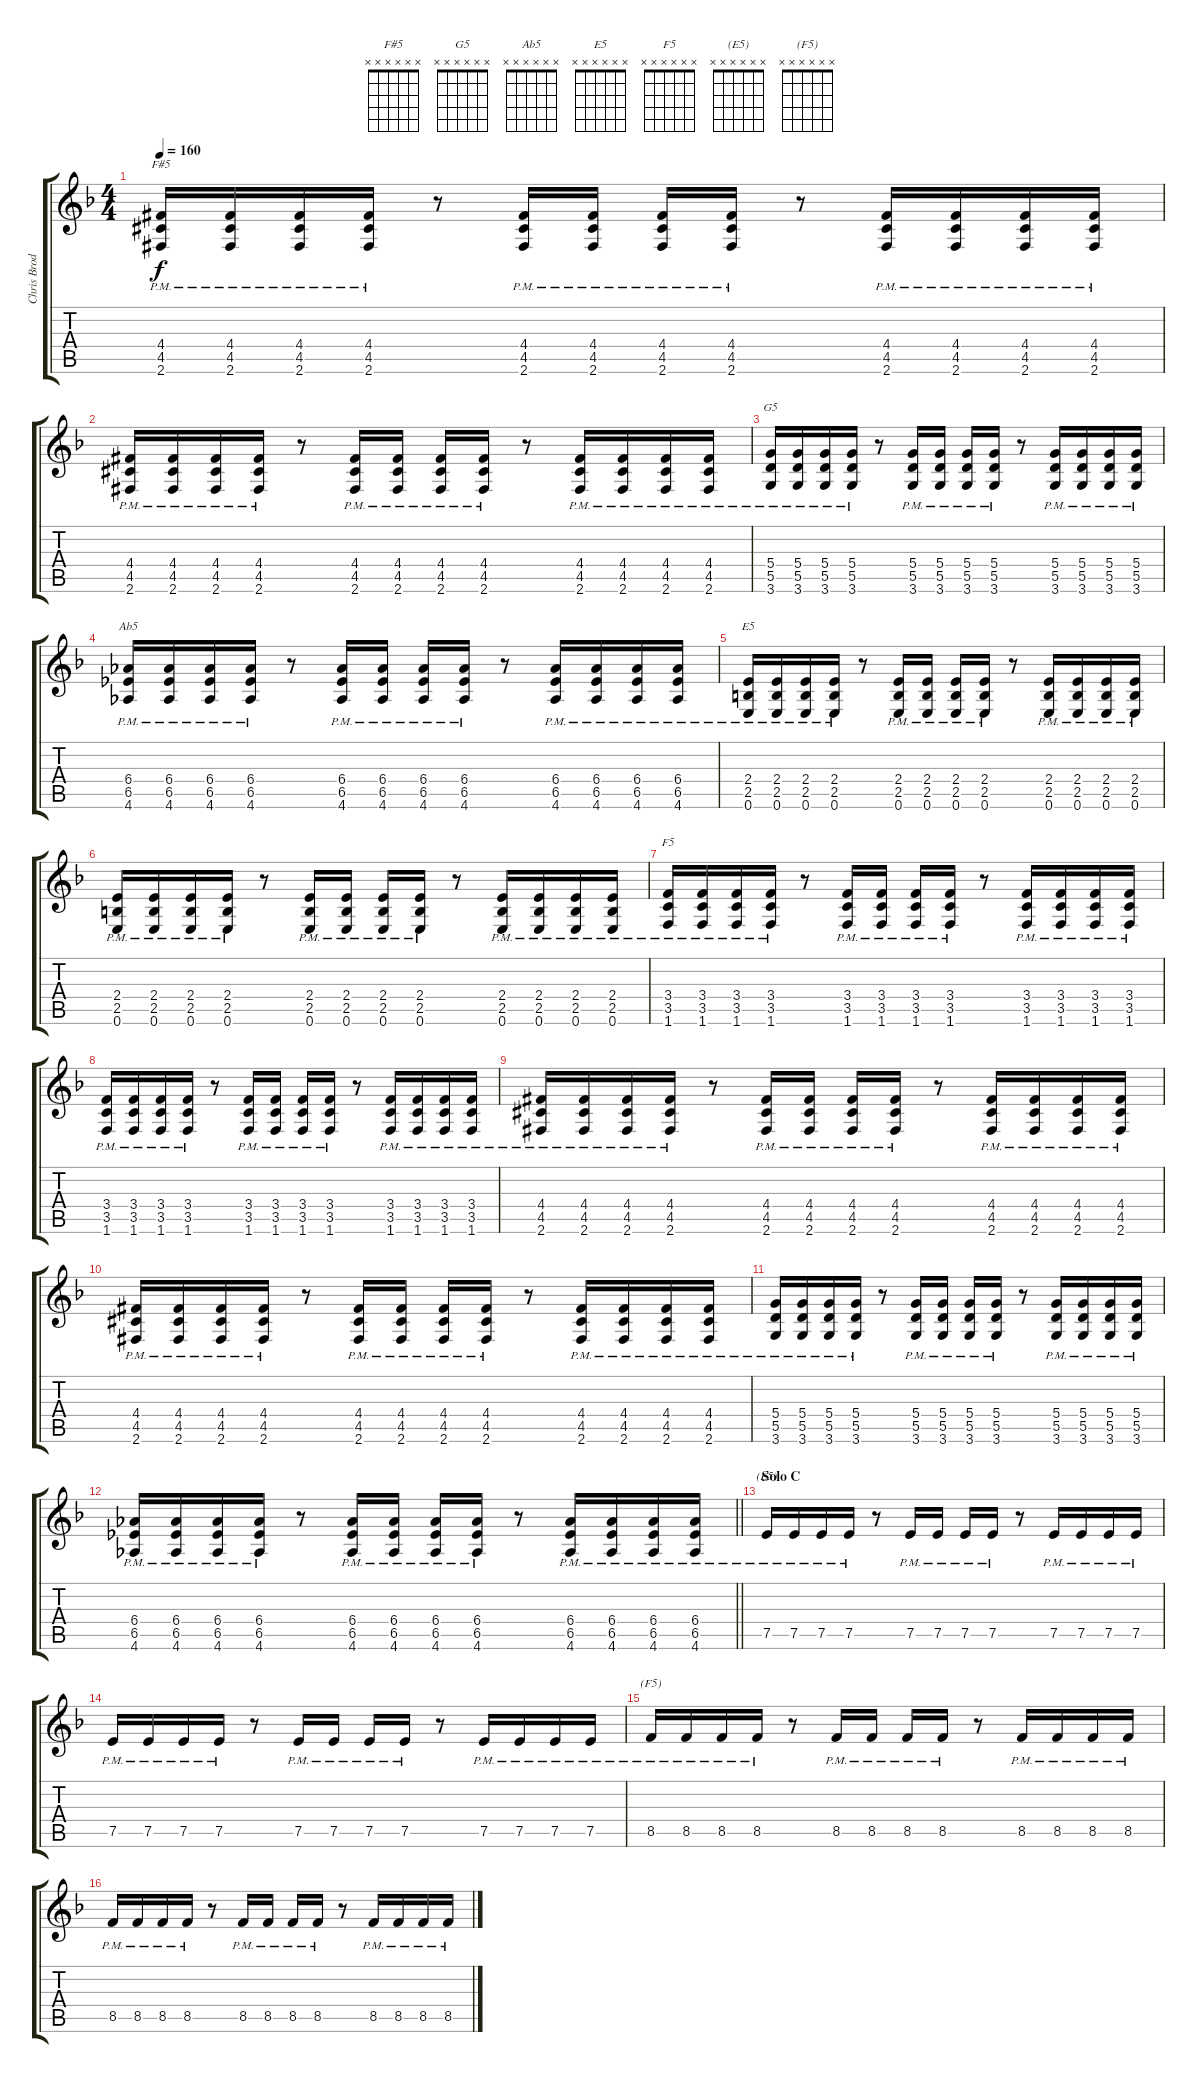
\track ("Chris Broderick - Rhythm 2" "Chris Brod") {instrument distortionguitar}
\staff {score tabs}
\tuning (E4 B3 G3 D3 A2 E2) {hide}
\chord ("F#5" x x x x x x)
\chord ("G5" x x x x x x)
\chord ("Ab5" x x x x x x)
\chord ("E5" x x x x x x)
\chord ("F5" x x x x x x)
\chord ("(E5)" x x x x x x)
\chord ("(F5)" x x x x x x)
\ts (4 4)
\tempo 160
\clef g2
\ks f
(4.4{pm acc #} 4.5{pm acc #} 2.6{pm acc #}).16{ch "F#5" dy f} (4.4{pm acc #} 4.5{pm acc #} 2.6{pm acc #}).16 (4.4{pm acc #} 4.5{pm acc #} 2.6{pm acc #}).16 (4.4{pm acc #} 4.5{pm acc #} 2.6{pm acc #}).16 r.8 (4.4{pm acc #} 4.5{pm acc #} 2.6{pm acc #}).16 (4.4{pm acc #} 4.5{pm acc #} 2.6{pm acc #}).16 (4.4{pm acc #} 4.5{pm acc #} 2.6{pm acc #}).16 (4.4{pm acc #} 4.5{pm acc #} 2.6{pm acc #}).16 r.8 (4.4{pm acc #} 4.5{pm acc #} 2.6{pm acc #}).16 (4.4{pm acc #} 4.5{pm acc #} 2.6{pm acc #}).16 (4.4{pm acc #} 4.5{pm acc #} 2.6{pm acc #}).16 (4.4{pm acc #} 4.5{pm acc #} 2.6{pm acc #}).16 |
(4.4{pm acc #} 4.5{pm acc #} 2.6{pm acc #}).16 (4.4{pm acc #} 4.5{pm acc #} 2.6{pm acc #}).16 (4.4{pm acc #} 4.5{pm acc #} 2.6{pm acc #}).16 (4.4{pm acc #} 4.5{pm acc #} 2.6{pm acc #}).16 r.8 (4.4{pm acc #} 4.5{pm acc #} 2.6{pm acc #}).16 (4.4{pm acc #} 4.5{pm acc #} 2.6{pm acc #}).16 (4.4{pm acc #} 4.5{pm acc #} 2.6{pm acc #}).16 (4.4{pm acc #} 4.5{pm acc #} 2.6{pm acc #}).16 r.8 (4.4{pm acc #} 4.5{pm acc #} 2.6{pm acc #}).16 (4.4{pm acc #} 4.5{pm acc #} 2.6{pm acc #}).16 (4.4{pm acc #} 4.5{pm acc #} 2.6{pm acc #}).16 (4.4{pm acc #} 4.5{pm acc #} 2.6{pm acc #}).16 |
(5.4{pm} 5.5{pm} 3.6{pm}).16{ch "G5"} (5.4{pm} 5.5{pm} 3.6{pm}).16 (5.4{pm} 5.5{pm} 3.6{pm}).16 (5.4{pm} 5.5{pm} 3.6{pm}).16 r.8 (5.4{pm} 5.5{pm} 3.6{pm}).16 (5.4{pm} 5.5{pm} 3.6{pm}).16 (5.4{pm} 5.5{pm} 3.6{pm}).16 (5.4{pm} 5.5{pm} 3.6{pm}).16 r.8 (5.4{pm} 5.5{pm} 3.6{pm}).16 (5.4{pm} 5.5{pm} 3.6{pm}).16 (5.4{pm} 5.5{pm} 3.6{pm}).16 (5.4{pm} 5.5{pm} 3.6{pm}).16 |
(6.4{pm} 6.5{pm} 4.6{pm}).16{ch "Ab5"} (6.4{pm} 6.5{pm} 4.6{pm}).16 (6.4{pm} 6.5{pm} 4.6{pm}).16 (6.4{pm} 6.5{pm} 4.6{pm}).16 r.8 (6.4{pm} 6.5{pm} 4.6{pm}).16 (6.4{pm} 6.5{pm} 4.6{pm}).16 (6.4{pm} 6.5{pm} 4.6{pm}).16 (6.4{pm} 6.5{pm} 4.6{pm}).16 r.8 (6.4{pm} 6.5{pm} 4.6{pm}).16 (6.4{pm} 6.5{pm} 4.6{pm}).16 (6.4{pm} 6.5{pm} 4.6{pm}).16 (6.4{pm} 6.5{pm} 4.6{pm}).16 |
(2.4{pm} 2.5{pm} 0.6{pm}).16{ch "E5"} (2.4{pm} 2.5{pm} 0.6{pm}).16 (2.4{pm} 2.5{pm} 0.6{pm}).16 (2.4{pm} 2.5{pm} 0.6{pm}).16 r.8 (2.4{pm} 2.5{pm} 0.6{pm}).16 (2.4{pm} 2.5{pm} 0.6{pm}).16 (2.4{pm} 2.5{pm} 0.6{pm}).16 (2.4{pm} 2.5{pm} 0.6{pm}).16 r.8 (2.4{pm} 2.5{pm} 0.6{pm}).16 (2.4{pm} 2.5{pm} 0.6{pm}).16 (2.4{pm} 2.5{pm} 0.6{pm}).16 (2.4{pm} 2.5{pm} 0.6{pm}).16 |
(2.4{pm} 2.5{pm} 0.6{pm}).16 (2.4{pm} 2.5{pm} 0.6{pm}).16 (2.4{pm} 2.5{pm} 0.6{pm}).16 (2.4{pm} 2.5{pm} 0.6{pm}).16 r.8 (2.4{pm} 2.5{pm} 0.6{pm}).16 (2.4{pm} 2.5{pm} 0.6{pm}).16 (2.4{pm} 2.5{pm} 0.6{pm}).16 (2.4{pm} 2.5{pm} 0.6{pm}).16 r.8 (2.4{pm} 2.5{pm} 0.6{pm}).16 (2.4{pm} 2.5{pm} 0.6{pm}).16 (2.4{pm} 2.5{pm} 0.6{pm}).16 (2.4{pm} 2.5{pm} 0.6{pm}).16 |
(3.4{pm} 3.5{pm} 1.6{pm}).16{ch "F5"} (3.4{pm} 3.5{pm} 1.6{pm}).16 (3.4{pm} 3.5{pm} 1.6{pm}).16 (3.4{pm} 3.5{pm} 1.6{pm}).16 r.8 (3.4{pm} 3.5{pm} 1.6{pm}).16 (3.4{pm} 3.5{pm} 1.6{pm}).16 (3.4{pm} 3.5{pm} 1.6{pm}).16 (3.4{pm} 3.5{pm} 1.6{pm}).16 r.8 (3.4{pm} 3.5{pm} 1.6{pm}).16 (3.4{pm} 3.5{pm} 1.6{pm}).16 (3.4{pm} 3.5{pm} 1.6{pm}).16 (3.4{pm} 3.5{pm} 1.6{pm}).16 |
(3.4{pm} 3.5{pm} 1.6{pm}).16 (3.4{pm} 3.5{pm} 1.6{pm}).16 (3.4{pm} 3.5{pm} 1.6{pm}).16 (3.4{pm} 3.5{pm} 1.6{pm}).16 r.8 (3.4{pm} 3.5{pm} 1.6{pm}).16 (3.4{pm} 3.5{pm} 1.6{pm}).16 (3.4{pm} 3.5{pm} 1.6{pm}).16 (3.4{pm} 3.5{pm} 1.6{pm}).16 r.8 (3.4{pm} 3.5{pm} 1.6{pm}).16 (3.4{pm} 3.5{pm} 1.6{pm}).16 (3.4{pm} 3.5{pm} 1.6{pm}).16 (3.4{pm} 3.5{pm} 1.6{pm}).16 |
(4.4{pm acc #} 4.5{pm acc #} 2.6{pm acc #}).16 (4.4{pm acc #} 4.5{pm acc #} 2.6{pm acc #}).16 (4.4{pm acc #} 4.5{pm acc #} 2.6{pm acc #}).16 (4.4{pm acc #} 4.5{pm acc #} 2.6{pm acc #}).16 r.8 (4.4{pm acc #} 4.5{pm acc #} 2.6{pm acc #}).16 (4.4{pm acc #} 4.5{pm acc #} 2.6{pm acc #}).16 (4.4{pm acc #} 4.5{pm acc #} 2.6{pm acc #}).16 (4.4{pm acc #} 4.5{pm acc #} 2.6{pm acc #}).16 r.8 (4.4{pm acc #} 4.5{pm acc #} 2.6{pm acc #}).16 (4.4{pm acc #} 4.5{pm acc #} 2.6{pm acc #}).16 (4.4{pm acc #} 4.5{pm acc #} 2.6{pm acc #}).16 (4.4{pm acc #} 4.5{pm acc #} 2.6{pm acc #}).16 |
(4.4{pm acc #} 4.5{pm acc #} 2.6{pm acc #}).16 (4.4{pm acc #} 4.5{pm acc #} 2.6{pm acc #}).16 (4.4{pm acc #} 4.5{pm acc #} 2.6{pm acc #}).16 (4.4{pm acc #} 4.5{pm acc #} 2.6{pm acc #}).16 r.8 (4.4{pm acc #} 4.5{pm acc #} 2.6{pm acc #}).16 (4.4{pm acc #} 4.5{pm acc #} 2.6{pm acc #}).16 (4.4{pm acc #} 4.5{pm acc #} 2.6{pm acc #}).16 (4.4{pm acc #} 4.5{pm acc #} 2.6{pm acc #}).16 r.8 (4.4{pm acc #} 4.5{pm acc #} 2.6{pm acc #}).16 (4.4{pm acc #} 4.5{pm acc #} 2.6{pm acc #}).16 (4.4{pm acc #} 4.5{pm acc #} 2.6{pm acc #}).16 (4.4{pm acc #} 4.5{pm acc #} 2.6{pm acc #}).16 |
(5.4{pm} 5.5{pm} 3.6{pm}).16 (5.4{pm} 5.5{pm} 3.6{pm}).16 (5.4{pm} 5.5{pm} 3.6{pm}).16 (5.4{pm} 5.5{pm} 3.6{pm}).16 r.8 (5.4{pm} 5.5{pm} 3.6{pm}).16 (5.4{pm} 5.5{pm} 3.6{pm}).16 (5.4{pm} 5.5{pm} 3.6{pm}).16 (5.4{pm} 5.5{pm} 3.6{pm}).16 r.8 (5.4{pm} 5.5{pm} 3.6{pm}).16 (5.4{pm} 5.5{pm} 3.6{pm}).16 (5.4{pm} 5.5{pm} 3.6{pm}).16 (5.4{pm} 5.5{pm} 3.6{pm}).16 |
\barLineRight lightlight
(6.4{pm} 6.5{pm} 4.6{pm}).16 (6.4{pm} 6.5{pm} 4.6{pm}).16 (6.4{pm} 6.5{pm} 4.6{pm}).16 (6.4{pm} 6.5{pm} 4.6{pm}).16 r.8 (6.4{pm} 6.5{pm} 4.6{pm}).16 (6.4{pm} 6.5{pm} 4.6{pm}).16 (6.4{pm} 6.5{pm} 4.6{pm}).16 (6.4{pm} 6.5{pm} 4.6{pm}).16 r.8 (6.4{pm} 6.5{pm} 4.6{pm}).16 (6.4{pm} 6.5{pm} 4.6{pm}).16 (6.4{pm} 6.5{pm} 4.6{pm}).16 (6.4{pm} 6.5{pm} 4.6{pm}).16 |
\section ("" "Solo C")
7.5{pm}.16{ch "(E5)"} 7.5{pm}.16 7.5{pm}.16 7.5{pm}.16 r.8 7.5{pm}.16 7.5{pm}.16 7.5{pm}.16 7.5{pm}.16 r.8 7.5{pm}.16 7.5{pm}.16 7.5{pm}.16 7.5{pm}.16 |
7.5{pm}.16 7.5{pm}.16 7.5{pm}.16 7.5{pm}.16 r.8 7.5{pm}.16 7.5{pm}.16 7.5{pm}.16 7.5{pm}.16 r.8 7.5{pm}.16 7.5{pm}.16 7.5{pm}.16 7.5{pm}.16 |
8.5{pm}.16{ch "(F5)"} 8.5{pm}.16 8.5{pm}.16 8.5{pm}.16 r.8 8.5{pm}.16 8.5{pm}.16 8.5{pm}.16 8.5{pm}.16 r.8 8.5{pm}.16 8.5{pm}.16 8.5{pm}.16 8.5{pm}.16 |
8.5{pm}.16 8.5{pm}.16 8.5{pm}.16 8.5{pm}.16 r.8 8.5{pm}.16 8.5{pm}.16 8.5{pm}.16 8.5{pm}.16 r.8 8.5{pm}.16 8.5{pm}.16 8.5{pm}.16 8.5{pm}.16
